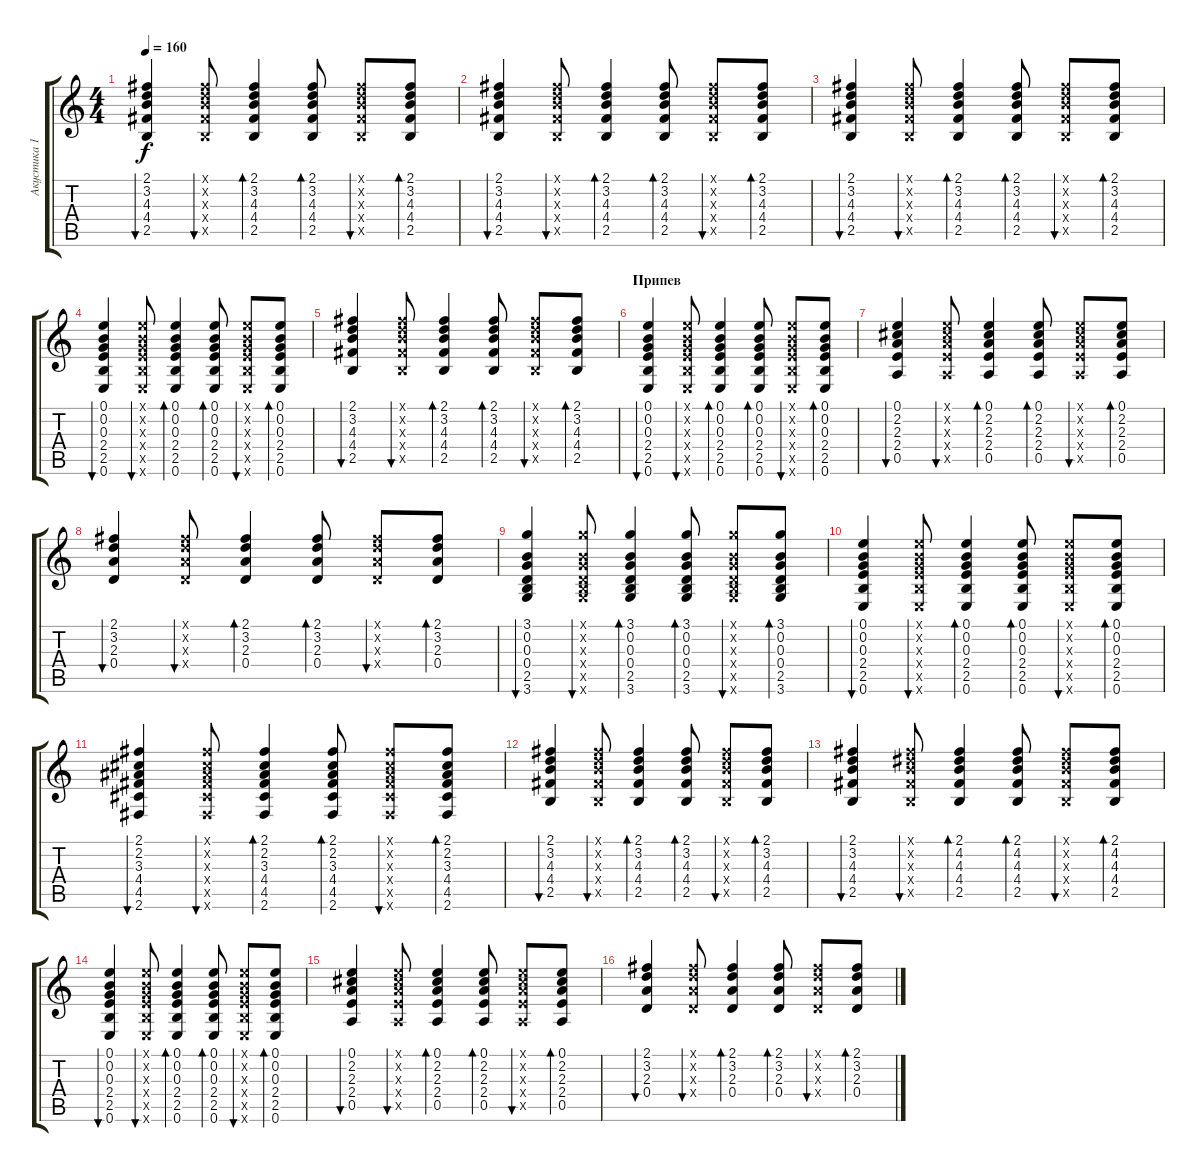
\track ("Акустика 1" "Акустика 1") {instrument acousticguitarsteel}
\staff {score tabs}
\tuning (E4 B3 G3 D3 A2 E2) {hide}
\ts (4 4)
\tempo 160
\clef g2
\ks c
(2.1 3.2 4.3 4.4 2.5).4{bu 60 dy f} (2.1{x} 3.2{x} 4.3{x} 4.4{x} 2.5{x}).8{bu 60} (2.1 3.2 4.3 4.4 2.5).4{bd 60} (2.1 3.2 4.3 4.4 2.5).8{bd 60} (2.1{x} 3.2{x} 4.3{x} 4.4{x} 2.5{x}).8{bu 60} (2.1 3.2 4.3 4.4 2.5).8{bd 60} |
(2.1 3.2 4.3 4.4 2.5).4{bu 60} (2.1{x} 3.2{x} 4.3{x} 4.4{x} 2.5{x}).8{bu 60} (2.1 3.2 4.3 4.4 2.5).4{bd 60} (2.1 3.2 4.3 4.4 2.5).8{bd 60} (2.1{x} 3.2{x} 4.3{x} 4.4{x} 2.5{x}).8{bu 60} (2.1 3.2 4.3 4.4 2.5).8{bd 60} |
(2.1 3.2 4.3 4.4 2.5).4{bu 60} (2.1{x} 3.2{x} 4.3{x} 4.4{x} 2.5{x}).8{bu 60} (2.1 3.2 4.3 4.4 2.5).4{bd 60} (2.1 3.2 4.3 4.4 2.5).8{bd 60} (2.1{x} 3.2{x} 4.3{x} 4.4{x} 2.5{x}).8{bu 60} (2.1 3.2 4.3 4.4 2.5).8{bd 60} |
(0.1 0.2 0.3 2.4 2.5 0.6).4{bu 60} (0.1{x} 0.2{x} 0.3{x} 2.4{x} 2.5{x} 0.6{x}).8{bu 60} (0.1 0.2 0.3 2.4 2.5 0.6).4{bd 60} (0.1 0.2 0.3 2.4 2.5 0.6).8{bd 60} (0.1{x} 0.2{x} 0.3{x} 2.4{x} 2.5{x} 0.6{x}).8{bu 60} (0.1 0.2 0.3 2.4 2.5 0.6).8{bd 60} |
(2.1 3.2 4.3 4.4 2.5).4{bu 60} (2.1{x} 3.2{x} 4.3{x} 4.4{x} 2.5{x}).8{bu 60} (2.1 3.2 4.3 4.4 2.5).4{bd 60} (2.1 3.2 4.3 4.4 2.5).8{bd 60} (2.1{x} 3.2{x} 4.3{x} 4.4{x} 2.5{x}).8{bu 60} (2.1 3.2 4.3 4.4 2.5).8{bd 60} |
\section ("" "Припев")
(0.1 0.2 0.3 2.4 2.5 0.6).4{bu 60} (0.1{x} 0.2{x} 0.3{x} 2.4{x} 2.5{x} 0.6{x}).8{bu 60} (0.1 0.2 0.3 2.4 2.5 0.6).4{bd 60} (0.1 0.2 0.3 2.4 2.5 0.6).8{bd 60} (0.1{x} 0.2{x} 0.3{x} 2.4{x} 2.5{x} 0.6{x}).8{bu 60} (0.1 0.2 0.3 2.4 2.5 0.6).8{bd 60} |
(0.1 2.2 2.3 2.4 0.5).4{bu 60} (0.1{x} 2.2{x} 2.3{x} 2.4{x} 0.5{x}).8{bu 60} (0.1 2.2 2.3 2.4 0.5).4{bd 60} (0.1 2.2 2.3 2.4 0.5).8{bd 60} (0.1{x} 2.2{x} 2.3{x} 2.4{x} 0.5{x}).8{bu 60} (0.1 2.2 2.3 2.4 0.5).8{bd 60} |
(2.1 3.2 2.3 0.4).4{bu 60} (2.1{x} 3.2{x} 2.3{x} 0.4{x}).8{bu 60} (2.1 3.2 2.3 0.4).4{bd 60} (2.1 3.2 2.3 0.4).8{bd 60} (2.1{x} 3.2{x} 2.3{x} 0.4{x}).8{bu 60} (2.1 3.2 2.3 0.4).8{bd 60} |
(3.1 0.2 0.3 0.4 2.5 3.6).4{bu 60} (3.1{x} 0.2{x} 0.3{x} 0.4{x} 2.5{x} 3.6{x}).8{bu 60} (3.1 0.2 0.3 0.4 2.5 3.6).4{bd 60} (3.1 0.2 0.3 0.4 2.5 3.6).8{bd 60} (3.1{x} 0.2{x} 0.3{x} 0.4{x} 2.5{x} 3.6{x}).8{bu 60} (3.1 0.2 0.3 0.4 2.5 3.6).8{bd 60} |
(0.1 0.2 0.3 2.4 2.5 0.6).4{bu 60} (0.1{x} 0.2{x} 0.3{x} 2.4{x} 2.5{x} 0.6{x}).8{bu 60} (0.1 0.2 0.3 2.4 2.5 0.6).4{bd 60} (0.1 0.2 0.3 2.4 2.5 0.6).8{bd 60} (0.1{x} 0.2{x} 0.3{x} 2.4{x} 2.5{x} 0.6{x}).8{bu 60} (0.1 0.2 0.3 2.4 2.5 0.6).8{bd 60} |
(2.1 2.2 3.3 4.4 4.5 2.6).4{bu 60} (2.1{x} 2.2{x} 3.3{x} 4.4{x} 4.5{x} 2.6{x}).8{bu 60} (2.1 2.2 3.3 4.4 4.5 2.6).4{bd 60} (2.1 2.2 3.3 4.4 4.5 2.6).8{bd 60} (2.1{x} 2.2{x} 3.3{x} 4.4{x} 4.5{x} 2.6{x}).8{bu 60} (2.1 2.2 3.3 4.4 4.5 2.6).8{bd 60} |
(2.1 3.2 4.3 4.4 2.5).4{bu 60} (2.1{x} 3.2{x} 4.3{x} 4.4{x} 2.5{x}).8{bu 60} (2.1 3.2 4.3 4.4 2.5).4{bd 60} (2.1 3.2 4.3 4.4 2.5).8{bd 60} (2.1{x} 3.2{x} 4.3{x} 4.4{x} 2.5{x}).8{bu 60} (2.1 3.2 4.3 4.4 2.5).8{bd 60} |
(2.1 3.2 4.3 4.4 2.5).4{bu 60} (2.1{x} 4.2{x} 4.3{x} 4.4{x} 2.5{x}).8{bu 60} (2.1 4.2 4.3 4.4 2.5).4{bd 60} (2.1 4.2 4.3 4.4 2.5).8{bd 60} (2.1{x} 4.2{x} 4.3{x} 4.4{x} 2.5{x}).8{bu 60} (2.1 4.2 4.3 4.4 2.5).8{bd 60} |
(0.1 0.2 0.3 2.4 2.5 0.6).4{bu 60} (0.1{x} 0.2{x} 0.3{x} 2.4{x} 2.5{x} 0.6{x}).8{bu 60} (0.1 0.2 0.3 2.4 2.5 0.6).4{bd 60} (0.1 0.2 0.3 2.4 2.5 0.6).8{bd 60} (0.1{x} 0.2{x} 0.3{x} 2.4{x} 2.5{x} 0.6{x}).8{bu 60} (0.1 0.2 0.3 2.4 2.5 0.6).8{bd 60} |
(0.1 2.2 2.3 2.4 0.5).4{bu 60} (0.1{x} 2.2{x} 2.3{x} 2.4{x} 0.5{x}).8{bu 60} (0.1 2.2 2.3 2.4 0.5).4{bd 60} (0.1 2.2 2.3 2.4 0.5).8{bd 60} (0.1{x} 2.2{x} 2.3{x} 2.4{x} 0.5{x}).8{bu 60} (0.1 2.2 2.3 2.4 0.5).8{bd 60} |
(2.1 3.2 2.3 0.4).4{bu 60} (2.1{x} 3.2{x} 2.3{x} 0.4{x}).8{bu 60} (2.1 3.2 2.3 0.4).4{bd 60} (2.1 3.2 2.3 0.4).8{bd 60} (2.1{x} 3.2{x} 2.3{x} 0.4{x}).8{bu 60} (2.1 3.2 2.3 0.4).8{bd 60}
